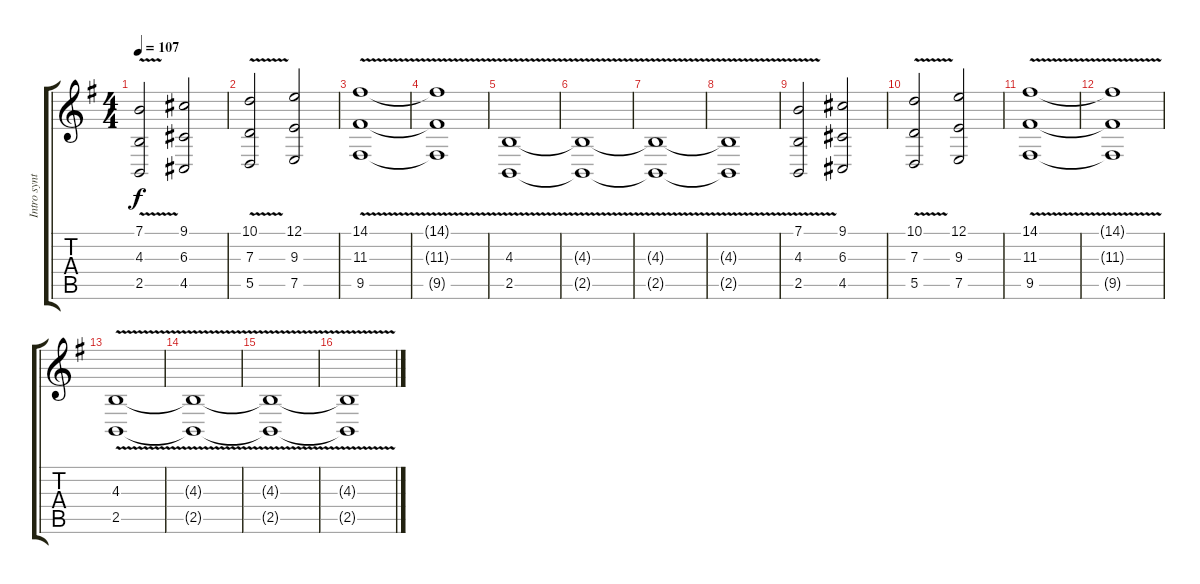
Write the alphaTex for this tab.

\track ("Intro synth I" "Intro synt") {instrument stringensemble1}
\staff {score tabs}
\tuning (E4 B3 G3 D3 A2 E2) {hide}
\ts (4 4)
\tempo 107
\clef g2
\ks g
(7.1{v} 4.3{v} 2.5{v}).2{dy f} (9.1 6.3 4.5).2 |
(10.1{v} 7.3{v} 5.5{v}).2 (12.1 9.3 7.5).2 |
(14.1{v} 11.3{v} 9.5{v}).1 |
(14.1{v t} 11.3{v t} 9.5{v t}).1 |
(4.3{v} 2.5{v}).1 |
(4.3{v t} 2.5{v t}).1 |
(4.3{v t} 2.5{v t}).1 |
(4.3{v t} 2.5{v t}).1 |
(7.1{v} 4.3{v} 2.5{v}).2 (9.1 6.3 4.5).2 |
(10.1{v} 7.3{v} 5.5{v}).2 (12.1 9.3 7.5).2 |
(14.1{v} 11.3{v} 9.5{v}).1 |
(14.1{v t} 11.3{v t} 9.5{v t}).1 |
(4.3{v} 2.5{v}).1 |
(4.3{v t} 2.5{v t}).1{volume 8} |
(4.3{v t} 2.5{v t}).1{volume 6} |
(4.3{v t} 2.5{v t}).1{volume 2}
